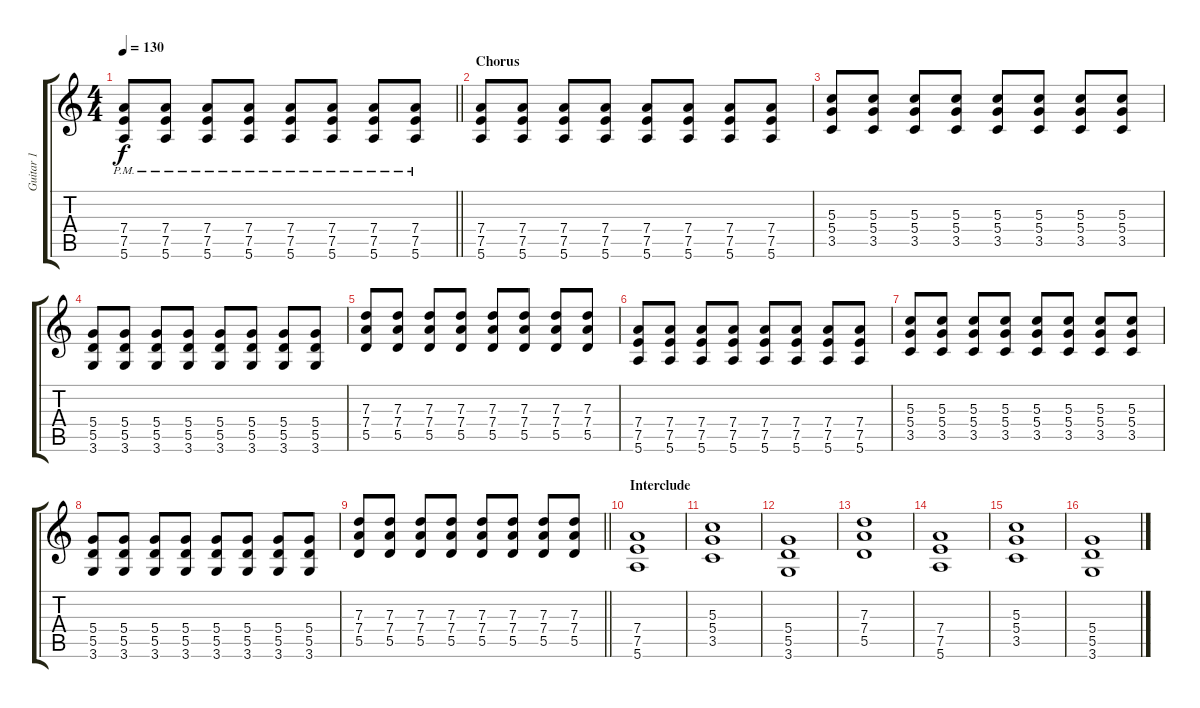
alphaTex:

\track ("Guitar 1" "Guitar 1") {instrument overdrivenguitar}
\staff {score tabs}
\tuning (E4 B3 G3 D3 A2 E2) {hide}
\ts (4 4)
\tempo 130
\clef g2
\barLineRight lightlight
\ks c
(7.4{pm} 7.5{pm} 5.6{pm}).8{dy f} (7.4{pm} 7.5{pm} 5.6{pm}).8 (7.4{pm} 7.5{pm} 5.6{pm}).8 (7.4{pm} 7.5{pm} 5.6{pm}).8 (7.4{pm} 7.5{pm} 5.6{pm}).8 (7.4{pm} 7.5{pm} 5.6{pm}).8 (7.4{pm} 7.5{pm} 5.6{pm}).8 (7.4{pm} 7.5{pm} 5.6{pm}).8 |
\section ("" "Chorus")
(7.4 7.5 5.6).8 (7.4 7.5 5.6).8 (7.4 7.5 5.6).8 (7.4 7.5 5.6).8 (7.4 7.5 5.6).8 (7.4 7.5 5.6).8 (7.4 7.5 5.6).8 (7.4 7.5 5.6).8 |
(5.3 5.4 3.5).8 (5.3 5.4 3.5).8 (5.3 5.4 3.5).8 (5.3 5.4 3.5).8 (5.3 5.4 3.5).8 (5.3 5.4 3.5).8 (5.3 5.4 3.5).8 (5.3 5.4 3.5).8 |
(5.4 5.5 3.6).8 (5.4 5.5 3.6).8 (5.4 5.5 3.6).8 (5.4 5.5 3.6).8 (5.4 5.5 3.6).8 (5.4 5.5 3.6).8 (5.4 5.5 3.6).8 (5.4 5.5 3.6).8 |
(7.3 7.4 5.5).8 (7.3 7.4 5.5).8 (7.3 7.4 5.5).8 (7.3 7.4 5.5).8 (7.3 7.4 5.5).8 (7.3 7.4 5.5).8 (7.3 7.4 5.5).8 (7.3 7.4 5.5).8 |
(7.4 7.5 5.6).8 (7.4 7.5 5.6).8 (7.4 7.5 5.6).8 (7.4 7.5 5.6).8 (7.4 7.5 5.6).8 (7.4 7.5 5.6).8 (7.4 7.5 5.6).8 (7.4 7.5 5.6).8 |
(5.3 5.4 3.5).8 (5.3 5.4 3.5).8 (5.3 5.4 3.5).8 (5.3 5.4 3.5).8 (5.3 5.4 3.5).8 (5.3 5.4 3.5).8 (5.3 5.4 3.5).8 (5.3 5.4 3.5).8 |
(5.4 5.5 3.6).8 (5.4 5.5 3.6).8 (5.4 5.5 3.6).8 (5.4 5.5 3.6).8 (5.4 5.5 3.6).8 (5.4 5.5 3.6).8 (5.4 5.5 3.6).8 (5.4 5.5 3.6).8 |
\barLineRight lightlight
(7.3 7.4 5.5).8 (7.3 7.4 5.5).8 (7.3 7.4 5.5).8 (7.3 7.4 5.5).8 (7.3 7.4 5.5).8 (7.3 7.4 5.5).8 (7.3 7.4 5.5).8 (7.3 7.4 5.5).8 |
\section ("" "Interclude")
(7.4 7.5 5.6).1 |
(5.3 5.4 3.5).1 |
(5.4 5.5 3.6).1 |
(7.3 7.4 5.5).1 |
(7.4 7.5 5.6).1 |
(5.3 5.4 3.5).1 |
(5.4 5.5 3.6).1
